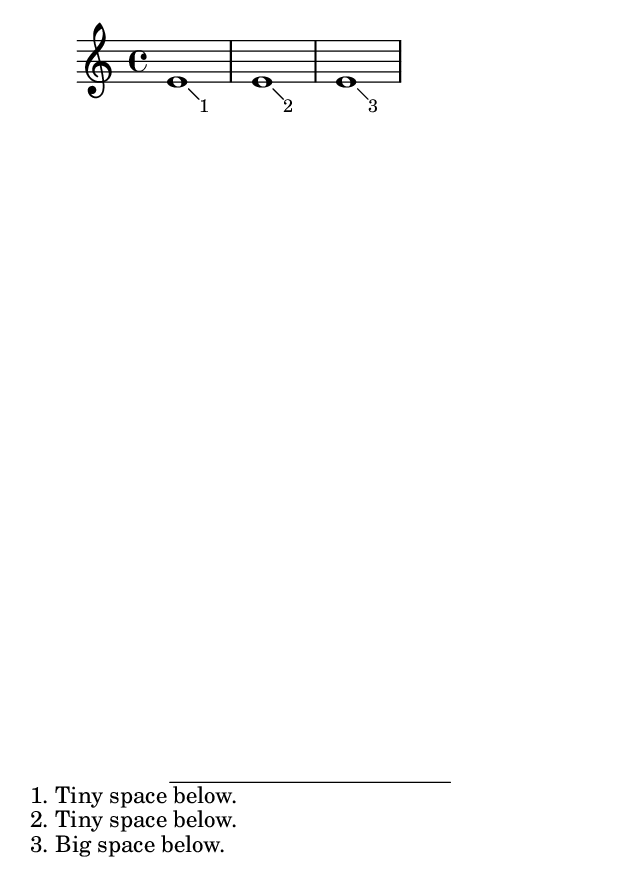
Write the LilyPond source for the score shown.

%% Generated by lilypond-book
%% Options: [exampleindent=10.16\mm,indent=0\mm,line-width=160\mm]
\include "lilypond-book-preamble.ly"


% ****************************************************************
% Start cut-&-pastable-section
% ****************************************************************



\paper {
  indent = 0\mm
  line-width = 160\mm
  % offset the left padding, also add 1mm as lilypond creates cropped
  % images with a little space on the right
  line-width = #(- line-width (* mm  3.000000) (* mm 1))
}

\layout {
  
}





% ****************************************************************
% ly snippet:
% ****************************************************************
\sourcefilename "/home/gub/NewGub/gub/target/linux-x86/src/lilypond-git.sv.gnu.org--lilypond.git-release-unstable/input/regression/footnote-footer-padding.ly"
\sourcefileline 0
\version "2.16.0"
\header {
  texidoc = "The padding between a footnote and the footer can be tweaked."
}

% TODO: then why isn't it tweaked?

#(set-default-paper-size "a6")

\book {

  \relative c' {
    \footnote
                  \markup { \tiny 1 }
                  #'(1 . -1)
                  \markup { 1. Tiny space below. }
    e1

    \footnote
                  \markup { \tiny 2 }
                  #'(1 . -1)
                  \markup { 2. Tiny space below. }
    e1

    \footnote
                  \markup { \tiny 3 }
                  #'(1 . -1)
                  \markup { 3. Big space below. }
    e1
}}



% ****************************************************************
% end ly snippet
% ****************************************************************
